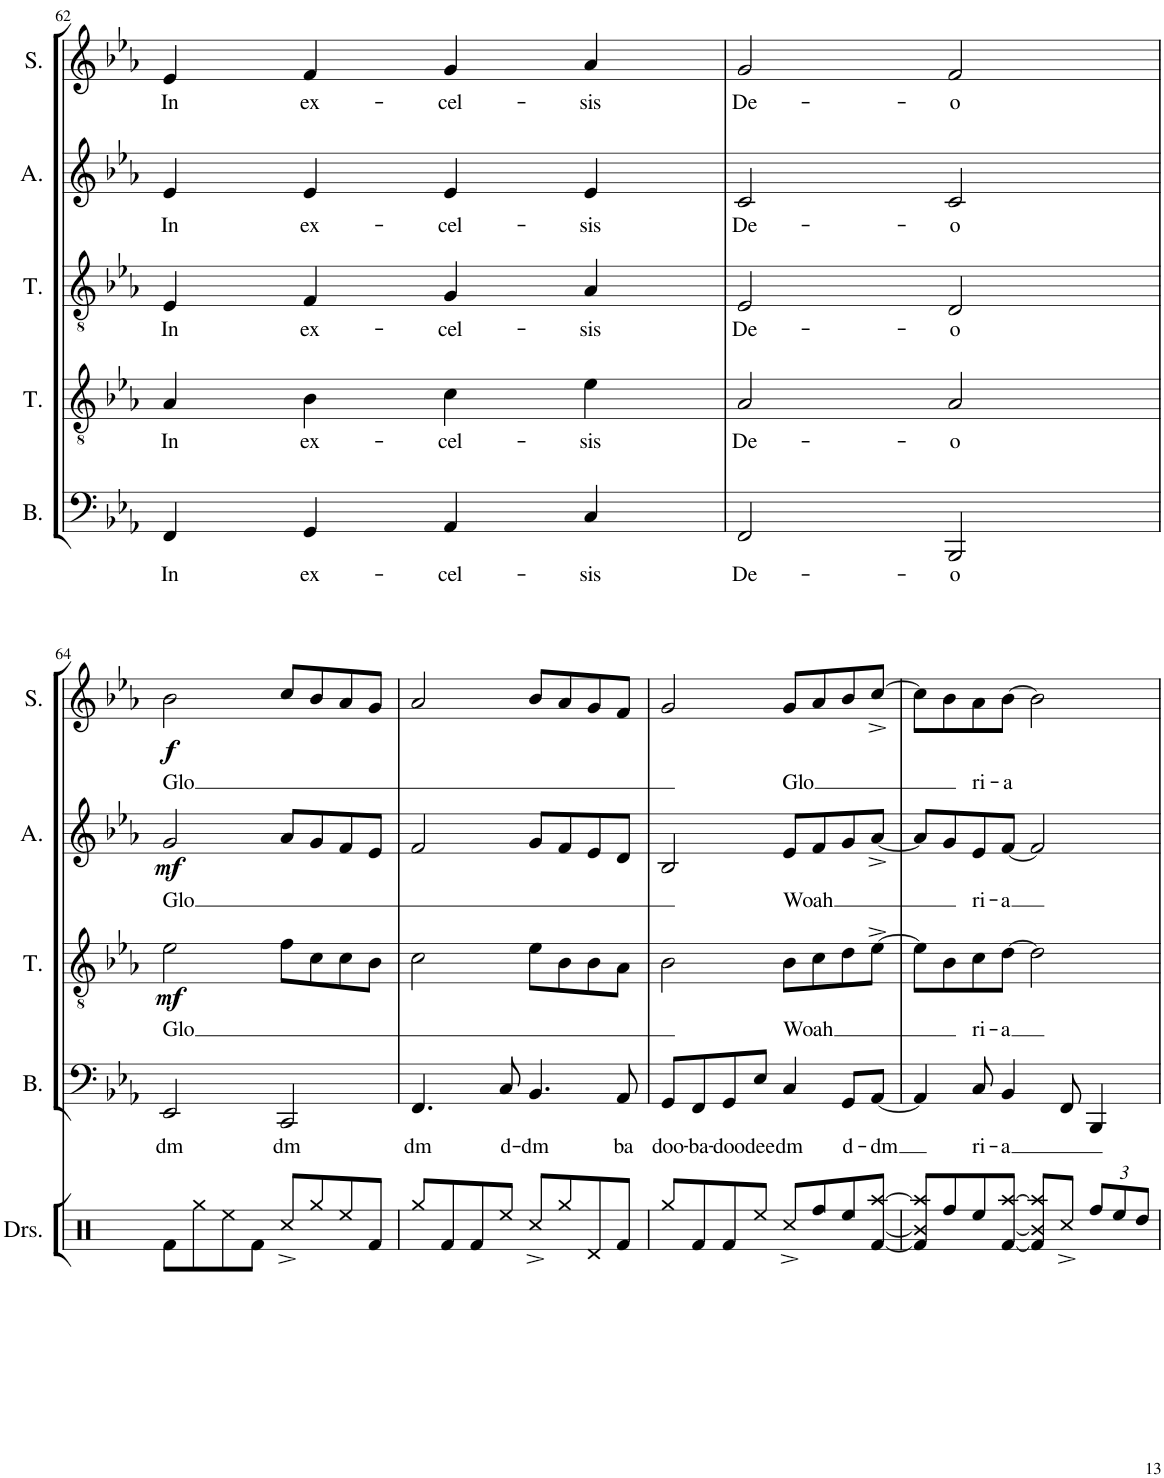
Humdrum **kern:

**kern	**text	**kern	**text	**dynam	**kern	**text	**kern	**text	**dynam	**kern	**text	**dynam
*part5	*part5	*part4	*part4	*part4	*part3	*part3	*part2	*part2	*part2	*part1	*part1	*part1
*staff5	*staff5	*staff4	*staff4	*staff4	*staff3	*staff3	*staff2	*staff2	*staff2	*staff1	*staff1	*staff1
*I"Bass	*	*I"Tenor	*	*	*I"Tenor	*	*I"Alto	*	*	*I"Soprano	*	*
*I'B.	*	*I'T.	*	*	*I'T.	*	*I'A.	*	*	*I'S.	*	*
!!LO:PB:g=z
*clefF4	*	*clefGv2	*	*	*clefGv2	*	*clefG2	*	*	*clefG2	*	*
*k[b-e-a-]	*	*k[b-e-a-]	*	*	*k[b-e-a-]	*	*k[b-e-a-]	*	*	*k[b-e-a-]	*	*
*M4/4	*	*M4/4	*	*	*M4/4	*	*M4/4	*	*	*M4/4	*	*
=62	=62	=62	=62	=62	=62	=62	=62	=62	=62	=62	=62	=62
!	!LO:LY:b	!	!LO:LY:b	!	!	!LO:LY:b	!	!LO:LY:b	!	!	!LO:LY:b	!
4FF/	In	4A-/	In	.	4E-/	In	4e-/	In	.	4e-/	In	.
!	!LO:LY:b	!	!LO:LY:b	!	!	!LO:LY:b	!	!LO:LY:b	!	!	!LO:LY:b	!
4GG/	ex-	4B-\	ex-	.	4F/	ex-	4e-/	ex-	.	4f/	ex-	.
!	!LO:LY:b	!	!LO:LY:b	!	!	!LO:LY:b	!	!LO:LY:b	!	!	!LO:LY:b	!
4AA-/	-cel-	4c\	-cel-	.	4G/	-cel-	4e-/	-cel-	.	4g/	-cel-	.
!	!LO:LY:b	!	!LO:LY:b	!	!	!LO:LY:b	!	!LO:LY:b	!	!	!LO:LY:b	!
4C/	-sis	4e-\	-sis	.	4A-/	-sis	4e-/	-sis	.	4a-/	-sis	.
=63	=63	=63	=63	=63	=63	=63	=63	=63	=63	=63	=63	=63
!	!LO:LY:b	!	!LO:LY:b	!	!	!LO:LY:b	!	!LO:LY:b	!	!	!LO:LY:b	!
2FF/	De-	2A-/	De-	.	2E-/	De-	2c/	De-	.	2g/	De-	.
!	!LO:LY:b	!	!LO:LY:b	!	!	!LO:LY:b	!	!LO:LY:b	!	!	!LO:LY:b	!
2BBB-/	-o	2A-/	-o	.	2D/	-o	2c/	-o	.	2f/	-o	.
!!LO:LB:g=z
=64	=64	=64	=64	=64	=64	=64	=64	=64	=64	=64	=64	=64
!	!LO:LY:b	!	!LO:LY:b	!LO:DY:b	!	!	!	!LO:LY:b	!LO:DY:b	!	!LO:LY:b	!LO:DY:b
2EE-/	dm	2e-\	Glo	mf	1r	.	2g/	Glo	mf	2b-\	Glo	f
!	!LO:LY:b	!	!	!	!	!	!	!	!	!	!	!
2CC/	dm	8f\L	.	.	.	.	8a-/L	.	.	8cc/L	.	.
.	.	8c\	.	.	.	.	8g/	.	.	8b-/	.	.
.	.	8c\	.	.	.	.	8f/	.	.	8a-/	.	.
.	.	8B-\J	.	.	.	.	8e-/J	.	.	8g/J	.	.
=65	=65	=65	=65	=65	=65	=65	=65	=65	=65	=65	=65	=65
!	!LO:LY:b	!	!	!	!	!	!	!	!	!	!	!
4.FF/	dm	2c\	.	.	1r	.	2f/	.	.	2a-/	.	.
!	!LO:LY:b	!	!	!	!	!	!	!	!	!	!	!
8C/	d-	.	.	.	.	.	.	.	.	.	.	.
!	!LO:LY:b	!	!	!	!	!	!	!	!	!	!	!
4.BB-/	-dm	8e-\L	.	.	.	.	8g/L	.	.	8b-/L	.	.
.	.	8B-\	.	.	.	.	8f/	.	.	8a-/	.	.
.	.	8B-\	.	.	.	.	8e-/	.	.	8g/	.	.
!	!LO:LY:b	!	!	!	!	!	!	!	!	!	!	!
8AA-/	ba	8A-\J	.	.	.	.	8d/J	.	.	8f/J	.	.
=66	=66	=66	=66	=66	=66	=66	=66	=66	=66	=66	=66	=66
!	!LO:LY:b	!	!	!	!	!	!	!	!	!	!	!
8GG/L	doo-	2B-\	.	.	1r	.	2B-/	.	.	2g/	.	.
!	!LO:LY:b	!	!	!	!	!	!	!	!	!	!	!
8FF/	-ba-	.	.	.	.	.	.	.	.	.	.	.
!	!LO:LY:b	!	!	!	!	!	!	!	!	!	!	!
8GG/	-doo	.	.	.	.	.	.	.	.	.	.	.
!	!LO:LY:b	!	!	!	!	!	!	!	!	!	!	!
8E-/J	dee	.	.	.	.	.	.	.	.	.	.	.
!	!LO:LY:b	!	!LO:LY:b	!	!	!	!	!LO:LY:b	!	!	!LO:LY:b	!
4C/	dm	8B-\L	Woah	.	.	.	8e-/L	Woah	.	8g/L	Glo	.
.	.	8c\	.	.	.	.	8f/	.	.	8a-/	.	.
!	!LO:LY:b	!	!	!	!	!	!	!	!	!	!	!
8GG/L	d-	8d\	.	.	.	.	8g/	.	.	8b-/	.	.
!	!LO:LY:b	!	!	!	!	!	!	!	!	!	!	!
[8AA-/J	-dm	[8e-^\J	.	.	.	.	[8a-^/J	.	.	[8cc^/J	.	.
=67	=67	=67	=67	=67	=67	=67	=67	=67	=67	=67	=67	=67
4AA-/]	.	8e-\L]	.	.	1r	.	8a-/L]	.	.	8cc\L]	.	.
.	.	8B-\	.	.	.	.	8g/	.	.	8b-\	.	.
!	!LO:LY:b	!	!LO:LY:b	!	!	!	!	!LO:LY:b	!	!	!LO:LY:b	!
8C/	ri-	8c\	ri-	.	.	.	8e-/	ri-	.	8a-\	ri-	.
!	!LO:LY:b	!	!LO:LY:b	!	!	!	!	!LO:LY:b	!	!	!LO:LY:b	!
4BB-/	-a	[8d\J	-a	.	.	.	[8f/J	-a	.	[8b-\J	-a	.
.	.	2d\]	.	.	.	.	2f/]	.	.	2b-\]	.	.
8FF/	.	.	.	.	.	.	.	.	.	.	.	.
4BBB-/	.	.	.	.	.	.	.	.	.	.	.	.
=	=	=	=	=	=	=	=	=	=	=	=	=
*-	*-	*-	*-	*-	*-	*-	*-	*-	*-	*-	*-	*-
